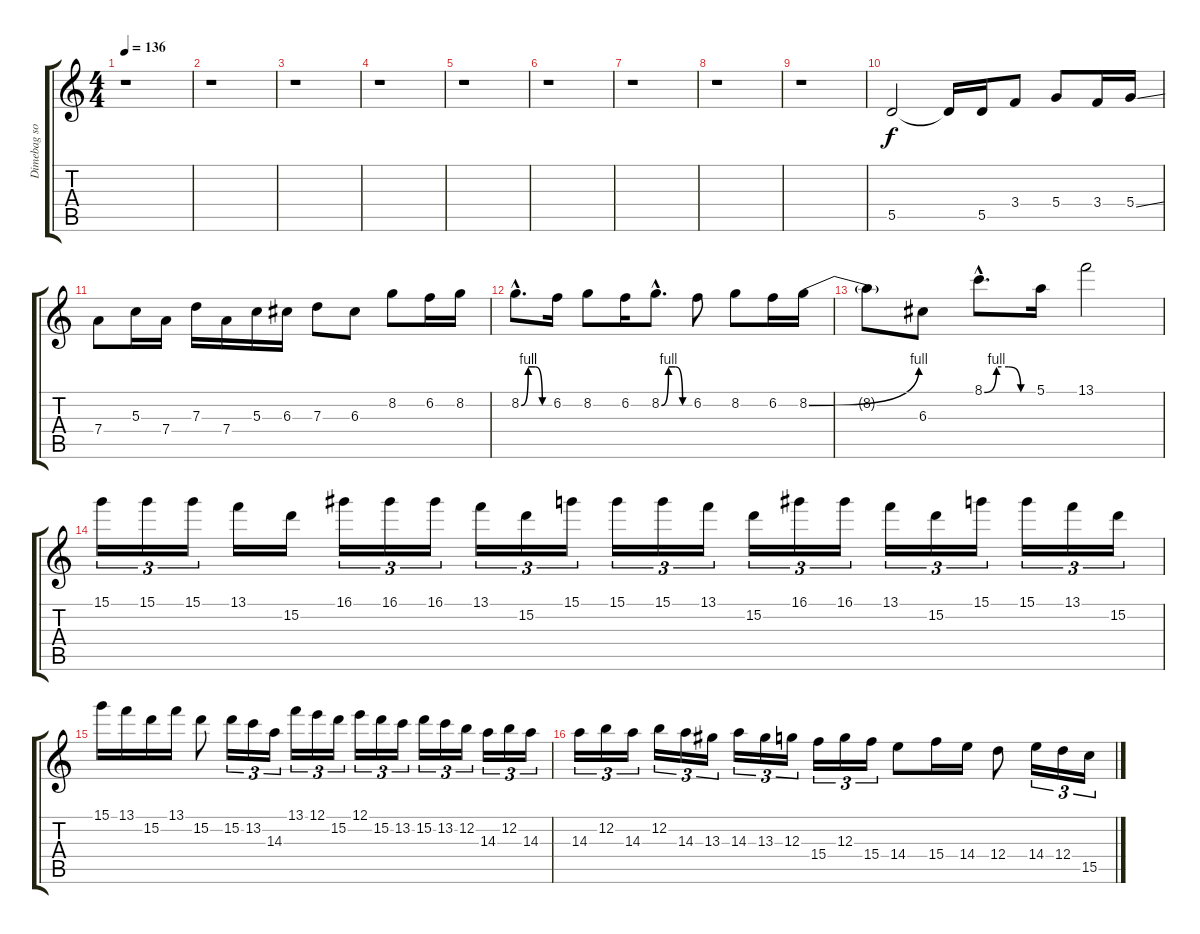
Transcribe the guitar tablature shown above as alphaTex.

\track ("Dimebag solo" "Dimebag so") {instrument distortionguitar}
\staff {score tabs}
\tuning (E4 B3 G3 D3 A2 D2) {hide}
\ts (4 4)
\tempo 136
\clef g2
\ks c
r.1{dy f} |
r.1 |
r.1 |
r.1 |
r.1 |
r.1 |
r.1 |
r.1 |
r.1 |
5.5.2 5.5{t}.16 5.5.16 3.4.8 5.4.8 3.4.16 5.4{ss}.16 |
7.4.8 5.3.16 7.4.16 7.3.16 7.4.16 5.3.16 6.3.16 7.3.8 6.3.8 8.2.8 6.2.16 8.2.16 |
8.2{be (custom 0 0 15 4 30 4 45 0 60 0) hac}.8{d} 6.2.16 8.2.8 6.2.16 8.2{be (custom 0 0 15 4 30 4 45 0 60 0) hac}.8{d} 6.2.8 8.2.8 6.2.16 8.2{be (bend 0 0 60 4)}.16 |
8.2{t}.8 6.3.8 8.1{be (custom 0 0 15 4 30 4 45 0 60 0) hac}.8{d} 5.1.16 13.1.2 |
15.1.16{tu (3 2)} 15.1.16{tu (3 2)} 15.1.16{tu (3 2)} 13.1.16 15.2.16 16.1.16{tu (3 2)} 16.1.16{tu (3 2)} 16.1.16{tu (3 2)} 13.1.16{tu (3 2)} 15.2.16{tu (3 2)} 15.1.16{tu (3 2)} 15.1.16{tu (3 2)} 15.1.16{tu (3 2)} 13.1.16{tu (3 2)} 15.2.16{tu (3 2)} 16.1.16{tu (3 2)} 16.1.16{tu (3 2)} 13.1.16{tu (3 2)} 15.2.16{tu (3 2)} 15.1.16{tu (3 2)} 15.1.16{tu (3 2)} 13.1.16{tu (3 2)} 15.2.16{tu (3 2)} |
15.1.16 13.1.16 15.2.16 13.1.16 15.2.8 15.2.16{tu (3 2)} 13.2.16{tu (3 2)} 14.3.16{tu (3 2)} 13.1.16{tu (3 2)} 12.1.16{tu (3 2)} 15.2.16{tu (3 2)} 12.1.16{tu (3 2)} 15.2.16{tu (3 2)} 13.2.16{tu (3 2)} 15.2.16{tu (3 2)} 13.2.16{tu (3 2)} 12.2.16{tu (3 2)} 14.3.16{tu (3 2)} 12.2.16{tu (3 2)} 14.3.16{tu (3 2)} |
14.3.16{tu (3 2)} 12.2.16{tu (3 2)} 14.3.16{tu (3 2)} 12.2.16{tu (3 2)} 14.3.16{tu (3 2)} 13.3.16{tu (3 2)} 14.3.16{tu (3 2)} 13.3.16{tu (3 2)} 12.3.16{tu (3 2)} 15.4.16{tu (3 2)} 12.3.16{tu (3 2)} 15.4.16{tu (3 2)} 14.4.8 15.4.16 14.4.16 12.4.8 14.4.16{tu (3 2)} 12.4.16{tu (3 2)} 15.5.16{tu (3 2)}
